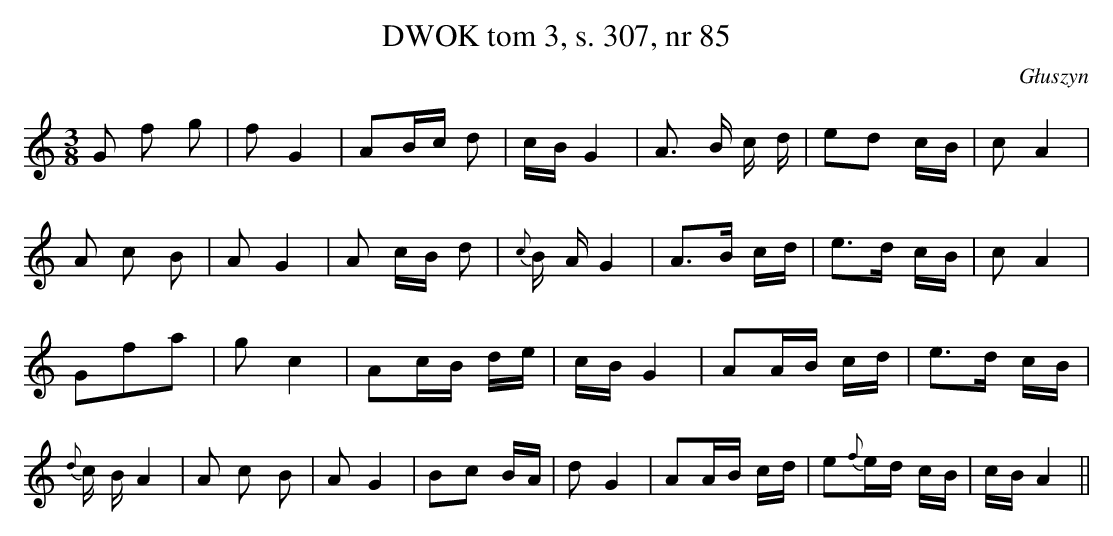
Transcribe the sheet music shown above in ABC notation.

X:1
T: DWOK tom 3, s. 307, nr 85
O: Głuszyn
L: 1/16
M: 3/8
K: C
G2 f2 g2 | f2 G4 | A2Bc d2 | cB G4 | A3 B c d | e2d2 cB | c2 A4 |
A2 c2 B2 | A2 G4 | A2 cB d2 | {c}B A G4 | A3B cd | e3d cB | c2 A4 |
G2f2a2 | g2 c4 | A2cB de | cB G4 | A2AB cd | e3d cB |
{d}c B A4 | A2 c2 B2 | A2 G4 | B2c2 BA | d2 G4 | A2AB cd | e2{f}ed cB | cB A4 ||
